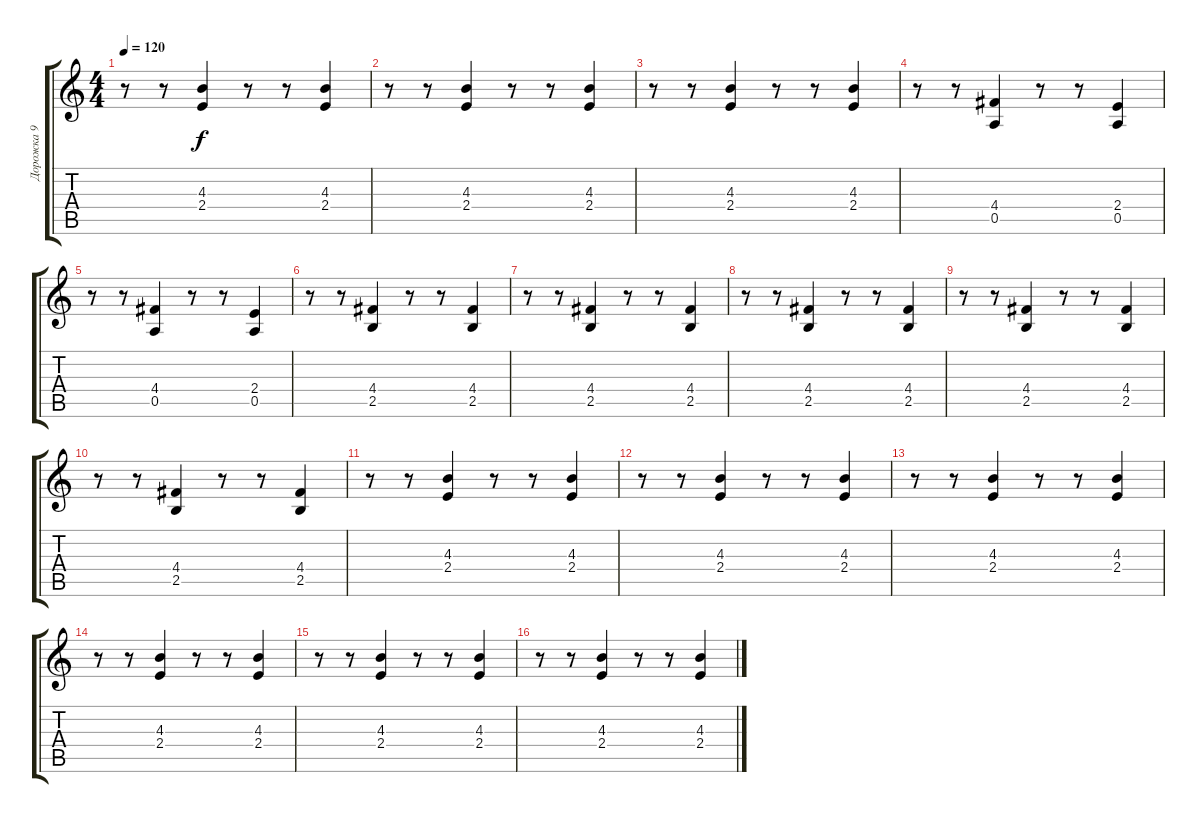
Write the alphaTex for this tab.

\track ("Дорожка 9" "Дорожка 9") {instrument overdrivenguitar}
\staff {score tabs}
\tuning (E4 B3 G3 D3 A2 E2) {hide}
\ts (4 4)
\tempo 120
\clef g2
\ks c
r.8{dy f} r.8 (4.3 2.4).4 r.8 r.8 (4.3 2.4).4 |
r.8 r.8 (4.3 2.4).4 r.8 r.8 (4.3 2.4).4 |
r.8 r.8 (4.3 2.4).4 r.8 r.8 (4.3 2.4).4 |
r.8 r.8 (4.4 0.5).4 r.8 r.8 (2.4 0.5).4 |
r.8 r.8 (4.4 0.5).4 r.8 r.8 (2.4 0.5).4 |
r.8 r.8 (4.4 2.5).4 r.8 r.8 (4.4 2.5).4 |
r.8 r.8 (4.4 2.5).4 r.8 r.8 (4.4 2.5).4 |
r.8 r.8 (4.4 2.5).4 r.8 r.8 (4.4 2.5).4 |
r.8 r.8 (4.4 2.5).4 r.8 r.8 (4.4 2.5).4 |
r.8 r.8 (4.4 2.5).4 r.8 r.8 (4.4 2.5).4 |
r.8 r.8 (4.3 2.4).4 r.8 r.8 (4.3 2.4).4 |
r.8 r.8 (4.3 2.4).4 r.8 r.8 (4.3 2.4).4 |
r.8 r.8 (4.3 2.4).4 r.8 r.8 (4.3 2.4).4 |
r.8 r.8 (4.3 2.4).4 r.8 r.8 (4.3 2.4).4 |
r.8 r.8 (4.3 2.4).4 r.8 r.8 (4.3 2.4).4 |
r.8 r.8 (4.3 2.4).4 r.8 r.8 (4.3 2.4).4
